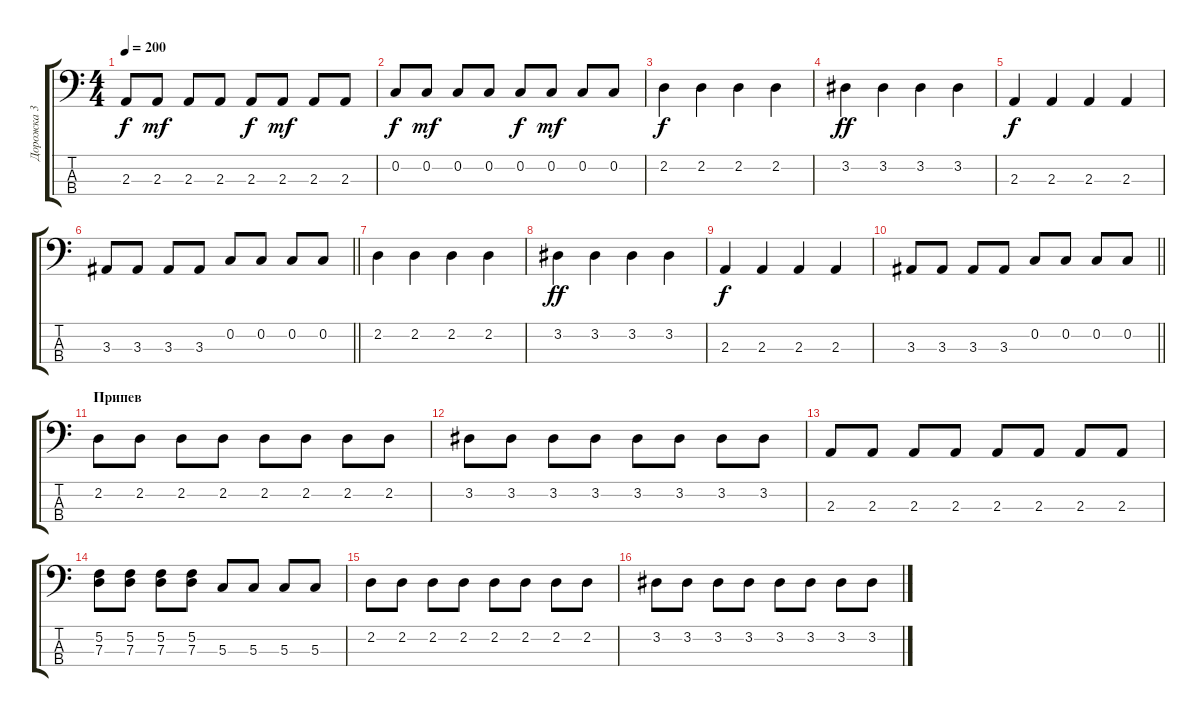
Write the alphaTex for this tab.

\track ("Дорожка 3" "Дорожка 3") {instrument electricbasspick}
\staff {score tabs}
\tuning (F2 C2 G1 D1) {hide}
\ts (4 4)
\tempo 200
\clef f4
\ks c
2.3.8{dy f} 2.3.8{dy mf} 2.3.8 2.3.8 2.3.8{dy f} 2.3.8{dy mf} 2.3.8 2.3.8 |
0.2.8{dy f} 0.2.8{dy mf} 0.2.8 0.2.8 0.2.8{dy f} 0.2.8{dy mf} 0.2.8 0.2.8 |
2.2.4{dy f} 2.2.4 2.2.4 2.2.4 |
3.2.4{dy ff} 3.2.4 3.2.4 3.2.4 |
2.3.4{dy f} 2.3.4 2.3.4 2.3.4 |
\barLineRight lightlight
3.3.8 3.3.8 3.3.8 3.3.8 0.2.8 0.2.8 0.2.8 0.2.8 |
2.2.4 2.2.4 2.2.4 2.2.4 |
3.2.4{dy ff} 3.2.4 3.2.4 3.2.4 |
2.3.4{dy f} 2.3.4 2.3.4 2.3.4 |
\barLineRight lightlight
3.3.8 3.3.8 3.3.8 3.3.8 0.2.8 0.2.8 0.2.8 0.2.8 |
\section ("" "Припев")
2.2.8 2.2.8 2.2.8 2.2.8 2.2.8 2.2.8 2.2.8 2.2.8 |
3.2.8 3.2.8 3.2.8 3.2.8 3.2.8 3.2.8 3.2.8 3.2.8 |
2.3.8 2.3.8 2.3.8 2.3.8 2.3.8 2.3.8 2.3.8 2.3.8 |
(5.2 7.3).8 (5.2 7.3).8 (5.2 7.3).8 (5.2 7.3).8 5.3.8 5.3.8 5.3.8 5.3.8 |
2.2.8 2.2.8 2.2.8 2.2.8 2.2.8 2.2.8 2.2.8 2.2.8 |
3.2.8 3.2.8 3.2.8 3.2.8 3.2.8 3.2.8 3.2.8 3.2.8
